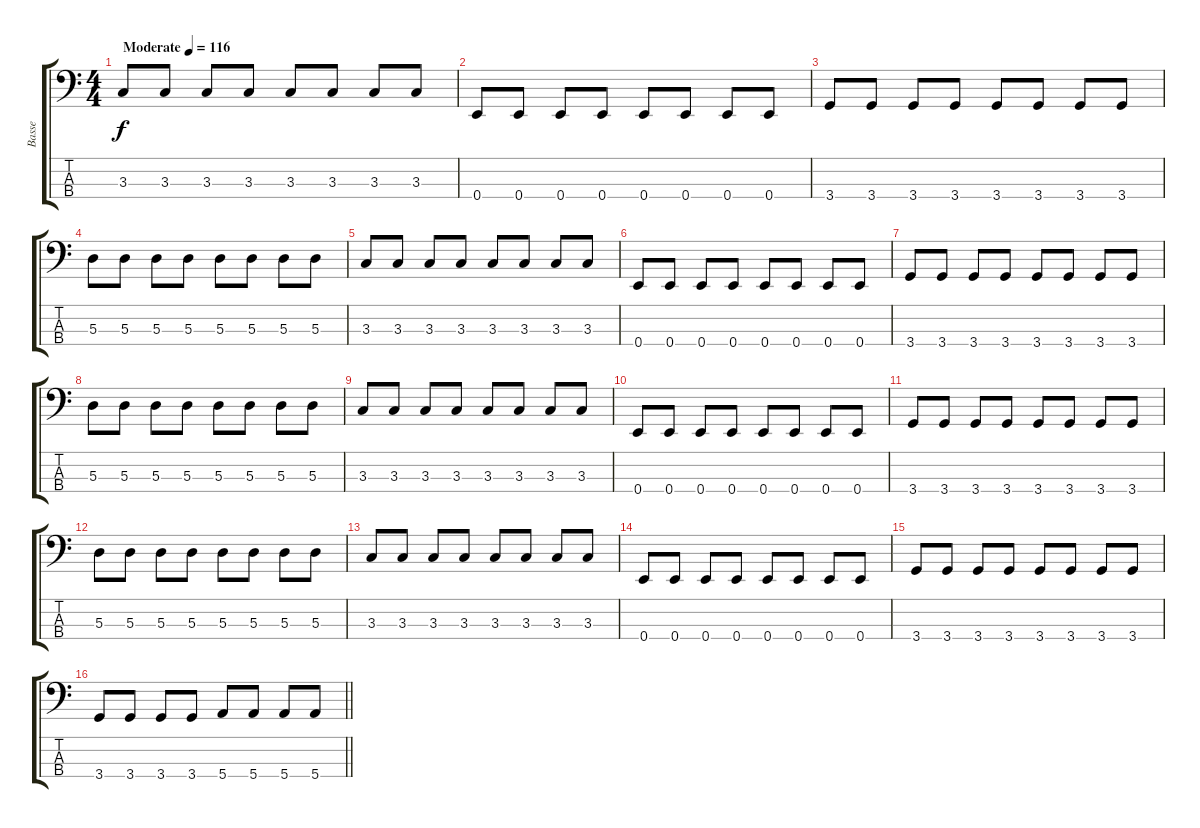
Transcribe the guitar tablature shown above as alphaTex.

\track ("Basse" "Basse") {instrument electricbassfinger}
\staff {score tabs}
\tuning (G2 D2 A1 E1) {hide}
\ts (4 4)
\tempo (116 "Moderate")
\clef f4
\ks c
3.3.8{dy f instrument electricbassfinger} 3.3.8 3.3.8 3.3.8 3.3.8 3.3.8 3.3.8 3.3.8 |
0.4.8 0.4.8 0.4.8 0.4.8 0.4.8 0.4.8 0.4.8 0.4.8 |
3.4.8 3.4.8 3.4.8 3.4.8 3.4.8 3.4.8 3.4.8 3.4.8 |
5.3.8 5.3.8 5.3.8 5.3.8 5.3.8 5.3.8 5.3.8 5.3.8 |
3.3.8 3.3.8 3.3.8 3.3.8 3.3.8 3.3.8 3.3.8 3.3.8 |
0.4.8 0.4.8 0.4.8 0.4.8 0.4.8 0.4.8 0.4.8 0.4.8 |
3.4.8 3.4.8 3.4.8 3.4.8 3.4.8 3.4.8 3.4.8 3.4.8 |
5.3.8 5.3.8 5.3.8 5.3.8 5.3.8 5.3.8 5.3.8 5.3.8 |
3.3.8 3.3.8 3.3.8 3.3.8 3.3.8 3.3.8 3.3.8 3.3.8 |
0.4.8 0.4.8 0.4.8 0.4.8 0.4.8 0.4.8 0.4.8 0.4.8 |
3.4.8 3.4.8 3.4.8 3.4.8 3.4.8 3.4.8 3.4.8 3.4.8 |
5.3.8 5.3.8 5.3.8 5.3.8 5.3.8 5.3.8 5.3.8 5.3.8 |
3.3.8 3.3.8 3.3.8 3.3.8 3.3.8 3.3.8 3.3.8 3.3.8 |
0.4.8 0.4.8 0.4.8 0.4.8 0.4.8 0.4.8 0.4.8 0.4.8 |
3.4.8 3.4.8 3.4.8 3.4.8 3.4.8 3.4.8 3.4.8 3.4.8 |
\barLineRight lightlight
3.4.8 3.4.8 3.4.8 3.4.8 5.4.8 5.4.8 5.4.8 5.4.8
